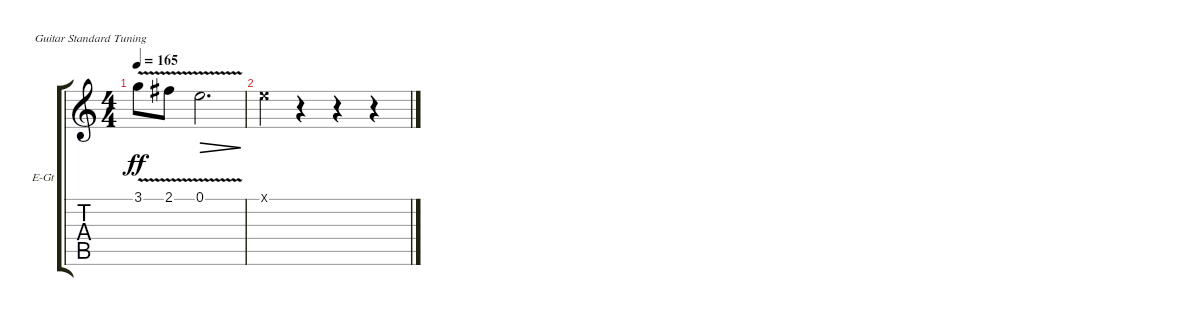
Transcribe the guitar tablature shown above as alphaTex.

\bracketExtendMode groupsimilarinstruments
\firstSystemTrackNameOrientation horizontal
\otherSystemsTrackNameOrientation horizontal
\track ("Electric Guitar" "E-Gt") {instrument distortionguitar}
\staff {score tabs}
\tuning (E4 B3 G3 D3 A2 E2)
\ts (4 4)
\tempo 165
\clef g2
\ks c
3.1{v}.8{dy ff} 2.1{v}.8 0.1{v}.2{d dec} |
\scale
0.333333 0.1{x}.4 r.4 r.4 r.4
